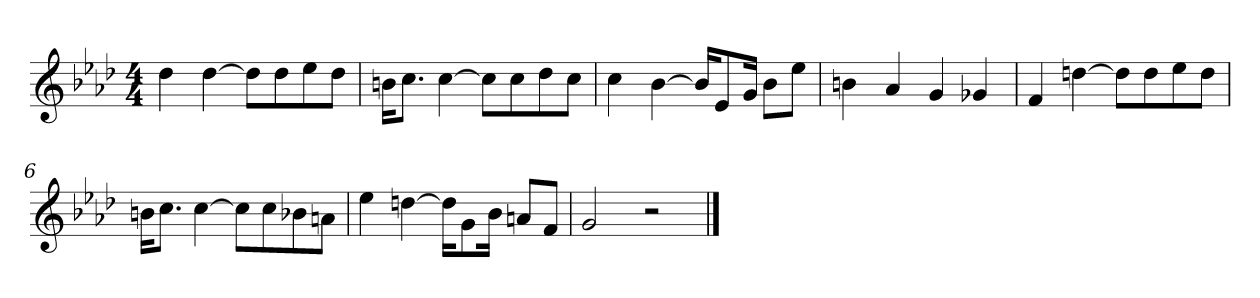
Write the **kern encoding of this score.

**kern
*part1
*staff1
*clefG2
*k[b-e-a-d-]
*f:
*M4/4
*MM104
=1
4dd-\
[4dd-\
8dd-\L]
8dd-\
8ee-\
8dd-\J
=2
16bn\KL
8.cc\J
[4cc\
8cc\L]
8cc\
8dd-\
8cc\J
=3
4cc\
[4b-\
16b-/KL]
8e-/
16g/Jk
8b-\L
8ee-\J
=4
4bn\
4a-/
4g/
4g-X/
!!LO:LB:g=z
=5
4f/
[4ddn\
8dd\L]
8dd\
8ee-\
8dd\J
=6
16bn\KL
8.cc\J
[4cc\
8cc\L]
8cc\
8b-X\
8an\J
=7
4ee-\
[4ddn\
16dd\KL]
8g\
16b-\Jk
8an/L
8f/J
=8
2g/
2r
==
*-
